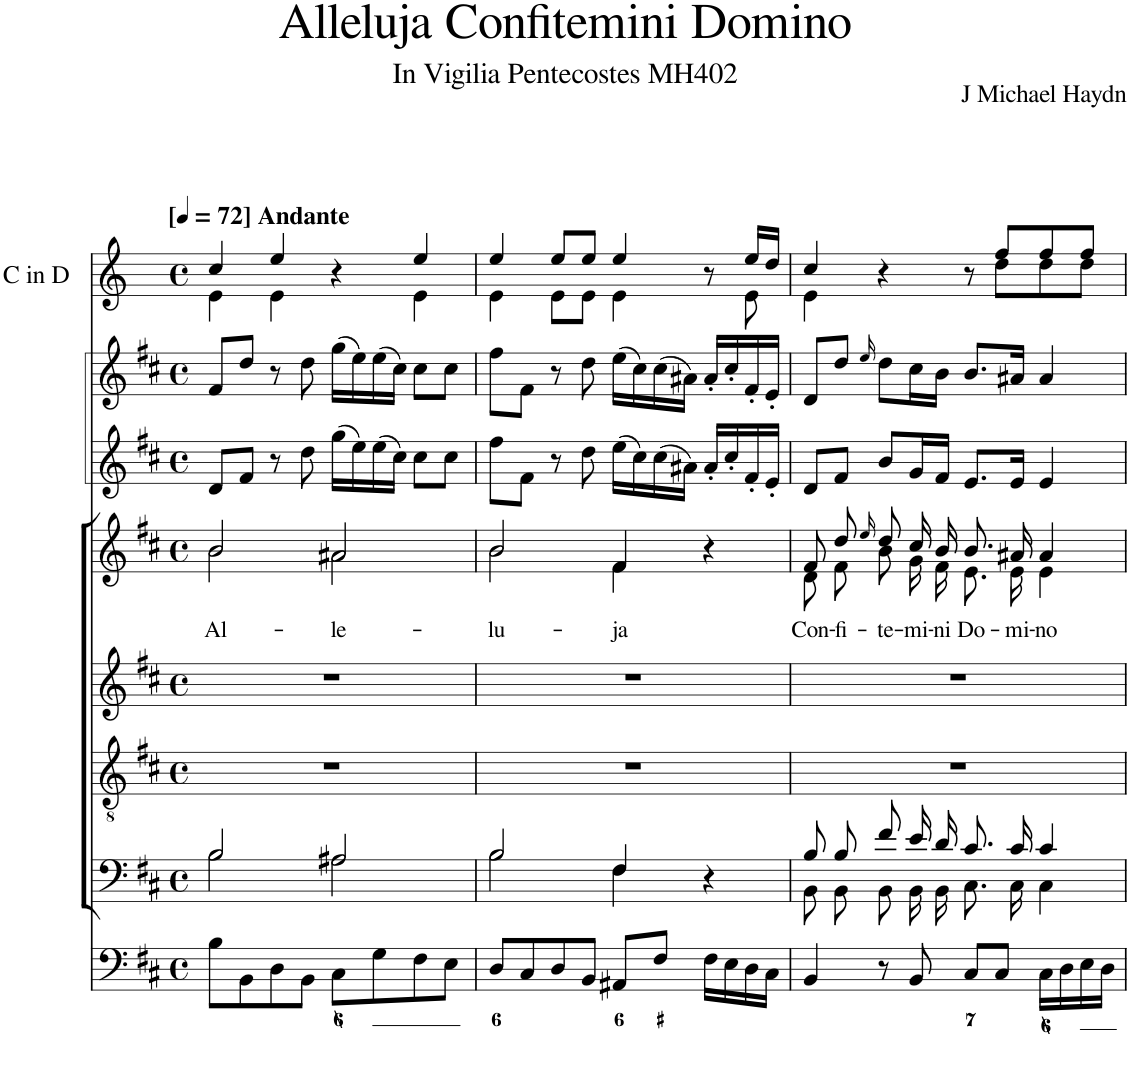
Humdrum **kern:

**kern	**kern	**kern	**kern	**kern	**text	**kern	**kern	**kern
*part8	*part7	*part6	*part5	*part4	*part4	*part3	*part2	*part1
*staff8	*staff7	*staff6	*staff5	*staff4	*staff4	*staff3	*staff2	*staff1
*I"Organ	*I"Voice	*I"Tenor	*I"Alto	*I"Voice	*	*I"Violin	*I"Violin	*I"C in D
*	*	*	*	*	*	*I'Vln	*I'Vln	*
*clefF4	*clefF4	*clefGv2	*clefG2	*clefG2	*	*clefG2	*clefG2	*clefG2
*	*	*	*	*	*	*	*	*Trd-1c-2
*k[f#c#]	*k[f#c#]	*k[f#c#]	*k[f#c#]	*k[f#c#]	*	*k[f#c#]	*k[f#c#]	*k[]
*M4/4	*M4/4	*M4/4	*M4/4	*M4/4	*	*M4/4	*M4/4	*M4/4
*met(c)	*met(c)	*met(c)	*met(c)	*met(c)	*	*met(c)	*met(c)	*met(c)
*MM72	*MM72	*MM72	*MM72	*MM72	*	*MM72	*MM72	*MM72
=1	=1	=1	=1	=1	=1	=1	=1	=1
*	*^	*	*	*	*	*	*	*
!	!	!	!	!	!	!	!	!	!LO:TX:a:B:t=[
!	!	!	!	!	!	!	!	!	!LO:TX:a:B:t=] Andante
!	!	!	!	!	!	!LO:LY:b	!	!	!
*	*	*	*	*	*^	*	*	*	*^
8B\L	2B/	2B\	1r	1r	2b/	2b\	Al-	8d/L	8f#/L	4cc/	4e\
8BB\	.	.	.	.	.	.	.	8f#/J	8dd/J	.	.
8D\	.	.	.	.	.	.	.	8r	8r	4ee/	4e\
8BB\J	.	.	.	.	.	.	.	8dd\	8dd\	.	.
!	!	!	!	!	!	!	!LO:LY:b	!	!	!	!
8C#\L	2A#X/	2A#\	.	.	2a#X/	2a#\	-le-	(16gg\LL	(16gg\LL	4r	4ryy
.	.	.	.	.	.	.	.	16ee\)	16ee\)	.	.
8G\	.	.	.	.	.	.	.	(16ee\	(16ee\	.	.
.	.	.	.	.	.	.	.	16cc#\JJ)	16cc#\JJ)	.	.
8F#\	.	.	.	.	.	.	.	8cc#\L	8cc#\L	4ee/	4e\
8E\J	.	.	.	.	.	.	.	8cc#\J	8cc#\J	.	.
=2	=2	=2	=2	=2	=2	=2	=2	=2	=2	=2	=2
!	!	!	!	!	!	!	!LO:LY:b	!	!	!	!
8D/L	2B/	2B\	1r	1r	2b/	2b\	-lu-	8ff#\L	8ff#\L	4ee/	4e\
8C#/	.	.	.	.	.	.	.	8f#\J	8f#\J	.	.
8D/	.	.	.	.	.	.	.	8r	8r	8ee/L	8e\L
8BB/J	.	.	.	.	.	.	.	8dd\	8dd\	8ee/J	8e\J
!	!	!	!	!	!	!	!LO:LY:b	!	!	!	!
8AA#X/L	4F#/	4F#\	.	.	4f#/	4f#\	-ja	(16ee\LL	(16ee\LL	4ee/	4e\
.	.	.	.	.	.	.	.	16cc#\)	16cc#\)	.	.
8F#/J	.	.	.	.	.	.	.	(16cc#\	(16cc#\	.	.
.	.	.	.	.	.	.	.	16a#X\JJ)	16a#X\JJ)	.	.
16F#\LL	4r	4ryy	.	.	4r	4ryy	.	16a#'/LL	16a#'/LL	8r	8ryy
16E\	.	.	.	.	.	.	.	16cc#'/	16cc#'/	.	.
16D\	.	.	.	.	.	.	.	16f#'/	16f#'/	16ee/LL	8e\
16C#\JJ	.	.	.	.	.	.	.	16e'/JJ	16e'/JJ	16dd/JJ	.
=3	=3	=3	=3	=3	=3	=3	=3	=3	=3	=3	=3
!	!	!	!	!	!	!	!LO:LY:b	!	!	!	!
4BB/	8B/L	8BB\L	1r	1r	8f#/L	8d\L	Con-	8d/L	8d/L	4cc/	4e\
!	!	!	!	!	!	!	!LO:LY:b	!	!	!	!
.	8B/J	8BB\J	.	.	8dd/J	8f#\J	-fi-	8f#/J	8dd/J	.	.
.	.	.	.	.	16qee/	.	.	.	16qee/	.	.
!	!	!	!	!	!	!	!LO:LY:b	!	!	!	!
8r	8f#/L	8BB\L	.	.	8dd/L	8b\L	-te-	8b/L	8dd\L	4r	4.ryy
!	!	!	!	!	!	!	!LO:LY:b	!	!	!	!
8BB/	16e/L	16BB\L	.	.	16cc#/L	16g\L	-mi-	16g/L	16cc#\L	.	.
!	!	!	!	!	!	!	!LO:LY:b	!	!	!	!
.	16d/JJ	16BB\JJ	.	.	16b/JJ	16f#\JJ	-ni	16f#/JJ	16b\JJ	.	.
!	!	!	!	!	!	!	!LO:LY:b	!	!	!	!
8C#/L	8.c#/L	8.C#\L	.	.	8.b/L	8.e\L	Do-	8.e/L	8.b/L	8r	.
8C#/J	.	.	.	.	.	.	.	.	.	8ff/L	8dd\L
!	!	!	!	!	!	!	!LO:LY:b	!	!	!	!
.	16c#/Jk	16C#\Jk	.	.	16a#X/Jk	16e\Jk	-mi-	16e/Jk	16a#X/Jk	.	.
!	!	!	!	!	!	!	!LO:LY:b	!	!	!	!
16C#\LL	4c#/	4C#\	.	.	4a#/	4e\	-no	4e/	4a#/	8ff/	8dd\
16D\	.	.	.	.	.	.	.	.	.	.	.
16E\	.	.	.	.	.	.	.	.	.	8ff/J	8dd\J
16D\JJ	.	.	.	.	.	.	.	.	.	.	.
*	*v	*v	*	*	*v	*v	*	*	*	*v	*v
=	=	=	=	=	=	=	=	=
*-	*-	*-	*-	*-	*-	*-	*-	*-
